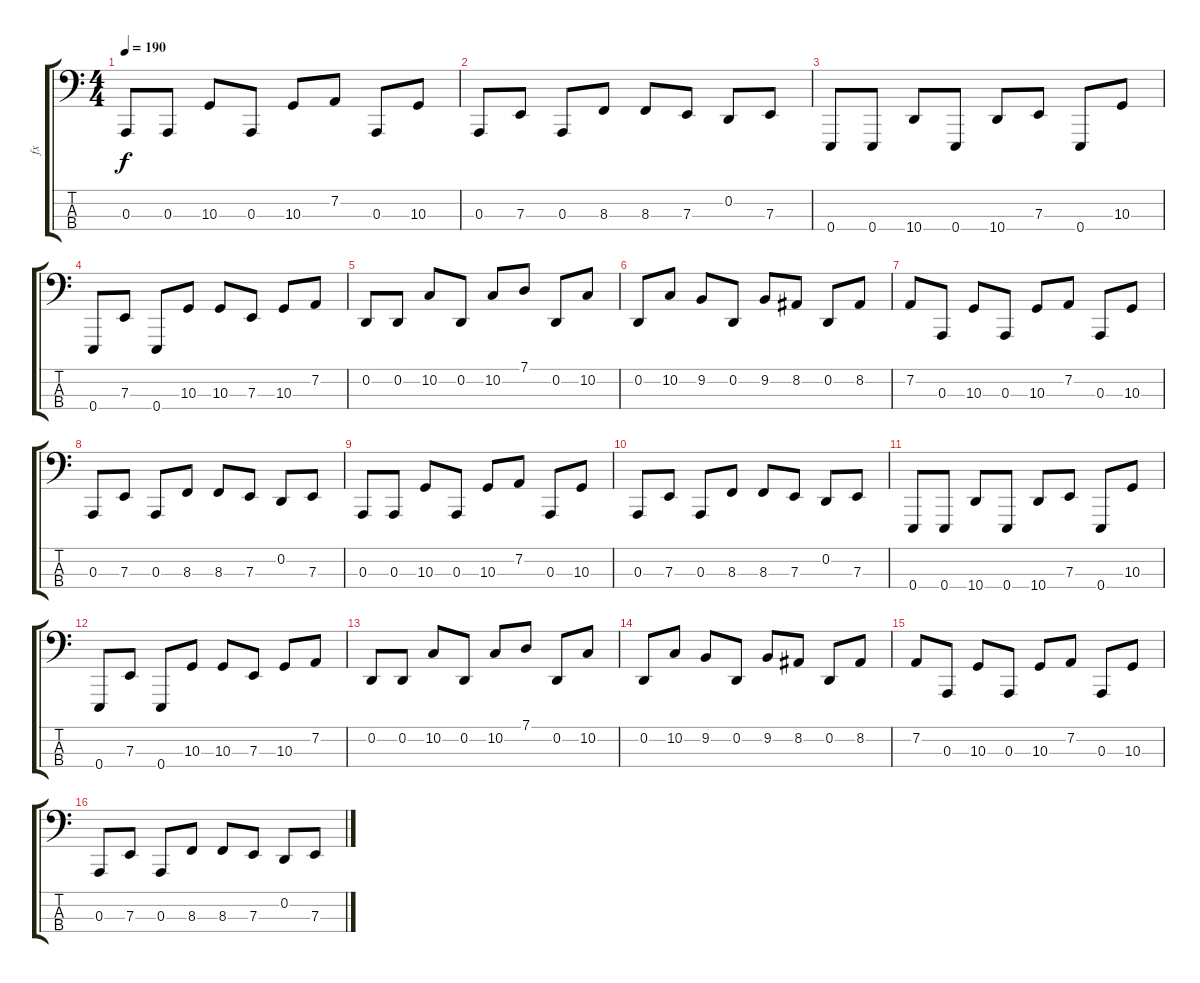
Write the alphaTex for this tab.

\track ("fx" "fx") {instrument lead8bassandlead}
\staff {score tabs}
\tuning (G2 D2 A1 E1) {hide}
\ts (4 4)
\tempo 190
\clef f4
\ks c
0.3.8{dy f} 0.3.8 10.3.8 0.3.8 10.3.8 7.2.8 0.3.8 10.3.8 |
0.3.8 7.3.8 0.3.8 8.3.8 8.3.8 7.3.8 0.2.8 7.3.8 |
0.4.8 0.4.8 10.4.8 0.4.8 10.4.8 7.3.8 0.4.8 10.3.8 |
0.4.8 7.3.8 0.4.8 10.3.8 10.3.8 7.3.8 10.3.8 7.2.8 |
0.2.8 0.2.8 10.2.8 0.2.8 10.2.8 7.1.8 0.2.8 10.2.8 |
0.2.8 10.2.8 9.2.8 0.2.8 9.2.8 8.2.8 0.2.8 8.2.8 |
7.2.8 0.3.8 10.3.8 0.3.8 10.3.8 7.2.8 0.3.8 10.3.8 |
0.3.8 7.3.8 0.3.8 8.3.8 8.3.8 7.3.8 0.2.8 7.3.8 |
0.3.8 0.3.8 10.3.8 0.3.8 10.3.8 7.2.8 0.3.8 10.3.8 |
0.3.8 7.3.8 0.3.8 8.3.8 8.3.8 7.3.8 0.2.8 7.3.8 |
0.4.8 0.4.8 10.4.8 0.4.8 10.4.8 7.3.8 0.4.8 10.3.8 |
0.4.8 7.3.8 0.4.8 10.3.8 10.3.8 7.3.8 10.3.8 7.2.8 |
0.2.8 0.2.8 10.2.8 0.2.8 10.2.8 7.1.8 0.2.8 10.2.8 |
0.2.8 10.2.8 9.2.8 0.2.8 9.2.8 8.2.8 0.2.8 8.2.8 |
7.2.8 0.3.8 10.3.8 0.3.8 10.3.8 7.2.8 0.3.8 10.3.8 |
0.3.8 7.3.8 0.3.8 8.3.8 8.3.8 7.3.8 0.2.8 7.3.8
